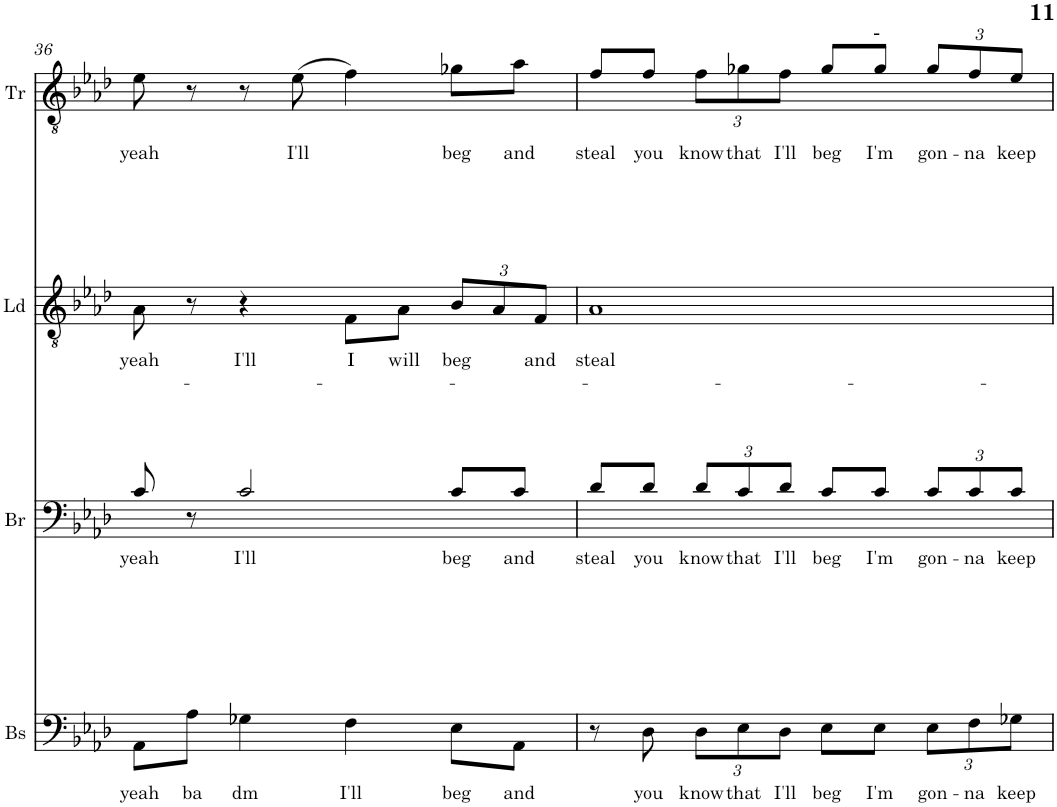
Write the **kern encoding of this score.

**kern	**text	**kern	**text	**kern	**text	**kern	**text	**text
*part4	*part4	*part3	*part3	*part2	*part2	*part1	*part1	*part1
*staff4	*staff4	*staff3	*staff3	*staff2	*staff2	*staff1	*staff1	*staff1
*I"Bass	*	*I"Bari	*	*I"Lead	*	*I"Tenor	*	*
*I'Bs	*	*I'Br	*	*I'Ld	*	*I'Tr	*	*
!!LO:PB:g=z
*clefF4	*	*clefF4	*	*clefGv2	*	*clefGv2	*	*
*k[b-e-a-d-]	*	*k[b-e-a-d-]	*	*k[b-e-a-d-]	*	*k[b-e-a-d-]	*	*
*M4/4	*	*M4/4	*	*M4/4	*	*M4/4	*	*
*met(c)	*	*met(c)	*	*met(c)	*	*met(c)	*	*
=36	=36	=36	=36	=36	=36	=36	=36	=36
!	!LO:LY:b	!	!LO:LY:b	!	!LO:LY:b	!	!	!LO:LY:b
8AA-\L	yeah	8c/	yeah	8A-\	yeah	8e-\	.	yeah
!	!LO:LY:b	!	!	!	!	!	!	!
8A-\J	ba	8r	.	8r	.	8r	.	.
!	!LO:LY:b	!	!LO:LY:b	!	!LO:LY:b	!	!	!
4G-X\	dm	2c/	I'll	4r	I'll	8r	.	.
!	!	!	!	!	!	!	!	!LO:LY:b
.	.	.	.	.	.	(>8e-\	.	I'll
!	!LO:LY:b	!	!	!	!LO:LY:b	!	!	!
4F\	I'll	.	.	8F\L	I	4f\)	.	.
!	!	!	!	!	!LO:LY:b	!	!	!
.	.	.	.	8A-\J	will	.	.	.
!	!LO:LY:b	!	!LO:LY:b	!	!	!	!	!
*	*	*	*	*Xbrackettup	*	*	*	*
!	!	!	!	!	!LO:LY:b	!	!	!LO:LY:b
8E-\L	beg	8c/L	beg	12B-/L	beg	8g-X\L	.	beg
.	.	.	.	12A-/	.	.	.	.
!	!LO:LY:b	!	!LO:LY:b	!	!	!	!	!LO:LY:b
8AA-\J	and	8c/J	and	.	.	8a-\J	.	and
!	!	!	!	!	!LO:LY:b	!	!	!
.	.	.	.	12F/J	and	.	.	.
=37	=37	=37	=37	=37	=37	=37	=37	=37
!	!	!	!LO:LY:b	!	!LO:LY:b	!	!	!LO:LY:b
8r	.	8d-/L	steal	1A-	steal	8f/L	.	steal
!	!LO:LY:b	!	!LO:LY:b	!	!	!	!	!LO:LY:b
8D-\	you	8d-/J	you	.	.	8f/J	.	you
*Xbrackettup	*	*	*	*	*	*	*	*
!	!LO:LY:b	!	!	!	!	!	!	!
*	*	*Xbrackettup	*	*	*	*	*	*
!	!	!	!LO:LY:b	!	!	!	!	!
*	*	*	*	*	*	*Xbrackettup	*	*
!	!	!	!	!	!	!	!	!LO:LY:b
12D-\L	know	12d-/L	know	.	.	12f\L	.	know
!	!LO:LY:b	!	!LO:LY:b	!	!	!	!	!LO:LY:b
12E-\	that	12c/	that	.	.	12g-X\	.	that
!	!LO:LY:b	!	!LO:LY:b	!	!	!	!	!LO:LY:b
12D-\J	I'll	12d-/J	I'll	.	.	12f\J	.	I'll
!	!LO:LY:b	!	!LO:LY:b	!	!	!	!	!LO:LY:b
8E-\L	beg	8c/L	beg	.	.	8g-/L	.	beg
!	!	!	!	!	!	!LO:TX:a:t=-	!	!
!	!LO:LY:b	!	!LO:LY:b	!	!	!	!	!LO:LY:b
8E-\J	I'm	8c/J	I'm	.	.	8g-/J	.	I'm
!	!LO:LY:b	!	!LO:LY:b	!	!	!	!	!LO:LY:b
12E-\L	gon-	12c/L	gon-	.	.	12g-/L	.	gon-
!	!LO:LY:b	!	!LO:LY:b	!	!	!	!	!LO:LY:b
12F\	-na	12c/	-na	.	.	12f/	.	-na
!	!LO:LY:b	!	!LO:LY:b	!	!	!	!	!LO:LY:b
12G-X\J	keep	12c/J	keep	.	.	12e-/J	.	keep
=	=	=	=	=	=	=	=	=
*-	*-	*-	*-	*-	*-	*-	*-	*-
